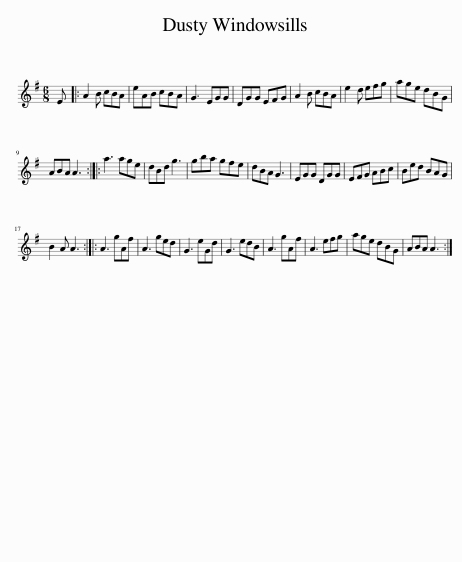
X:1
L:1/8
M:6/8
I:linebreak $
K:G
V:1 treble
V:1
 E |: A2 B cBA | eAB cBA | G3 EGG | DGG EFG | %5
 A2 B cBA | e2 d efg | age dBG |$ ABA A3 :: a3 age | %10
 dBd g3 | gba gfe | dBA G3 | EGG DGG | EFG ABc | %15
 Bed BAG |$ B2 A A3 :: A3 gAf | A3 ged | G3 eGd | %20
 G3 edB | A3 gAf | A3 efg | age dBG | ABA A3 :| %25
